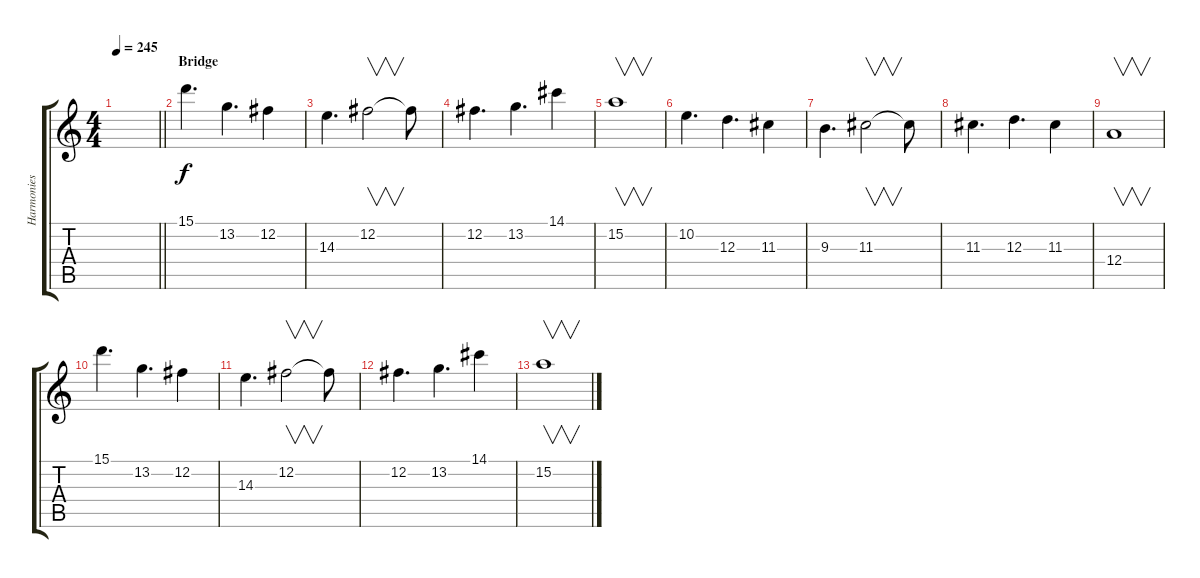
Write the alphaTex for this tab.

\track ("Harmonies" "Harmonies") {instrument distortionguitar}
\staff {score tabs}
\tuning (B3 Gb3 D3 A2 E2 B1) {hide}
\ts (4 4)
\tempo 245
\clef g2
\barLineRight lightlight
\ks c
|
\section ("" "Bridge")
15.1.4{d} 13.2.4{d} 12.2.4 |
14.3.4{d} 12.2.2{v} 12.2{t}.8 |
12.2.4{d} 13.2.4{d} 14.1.4 |
15.2.1{v} |
10.2.4{d} 12.3.4{d} 11.3.4 |
9.3.4{d} 11.3.2{v} 11.3{t}.8 |
11.3.4{d} 12.3.4{d} 11.3.4 |
12.4.1{v} |
15.1.4{d} 13.2.4{d} 12.2.4 |
14.3.4{d} 12.2.2{v} 12.2{t}.8 |
12.2.4{d} 13.2.4{d} 14.1.4 |
15.2.1{v}
